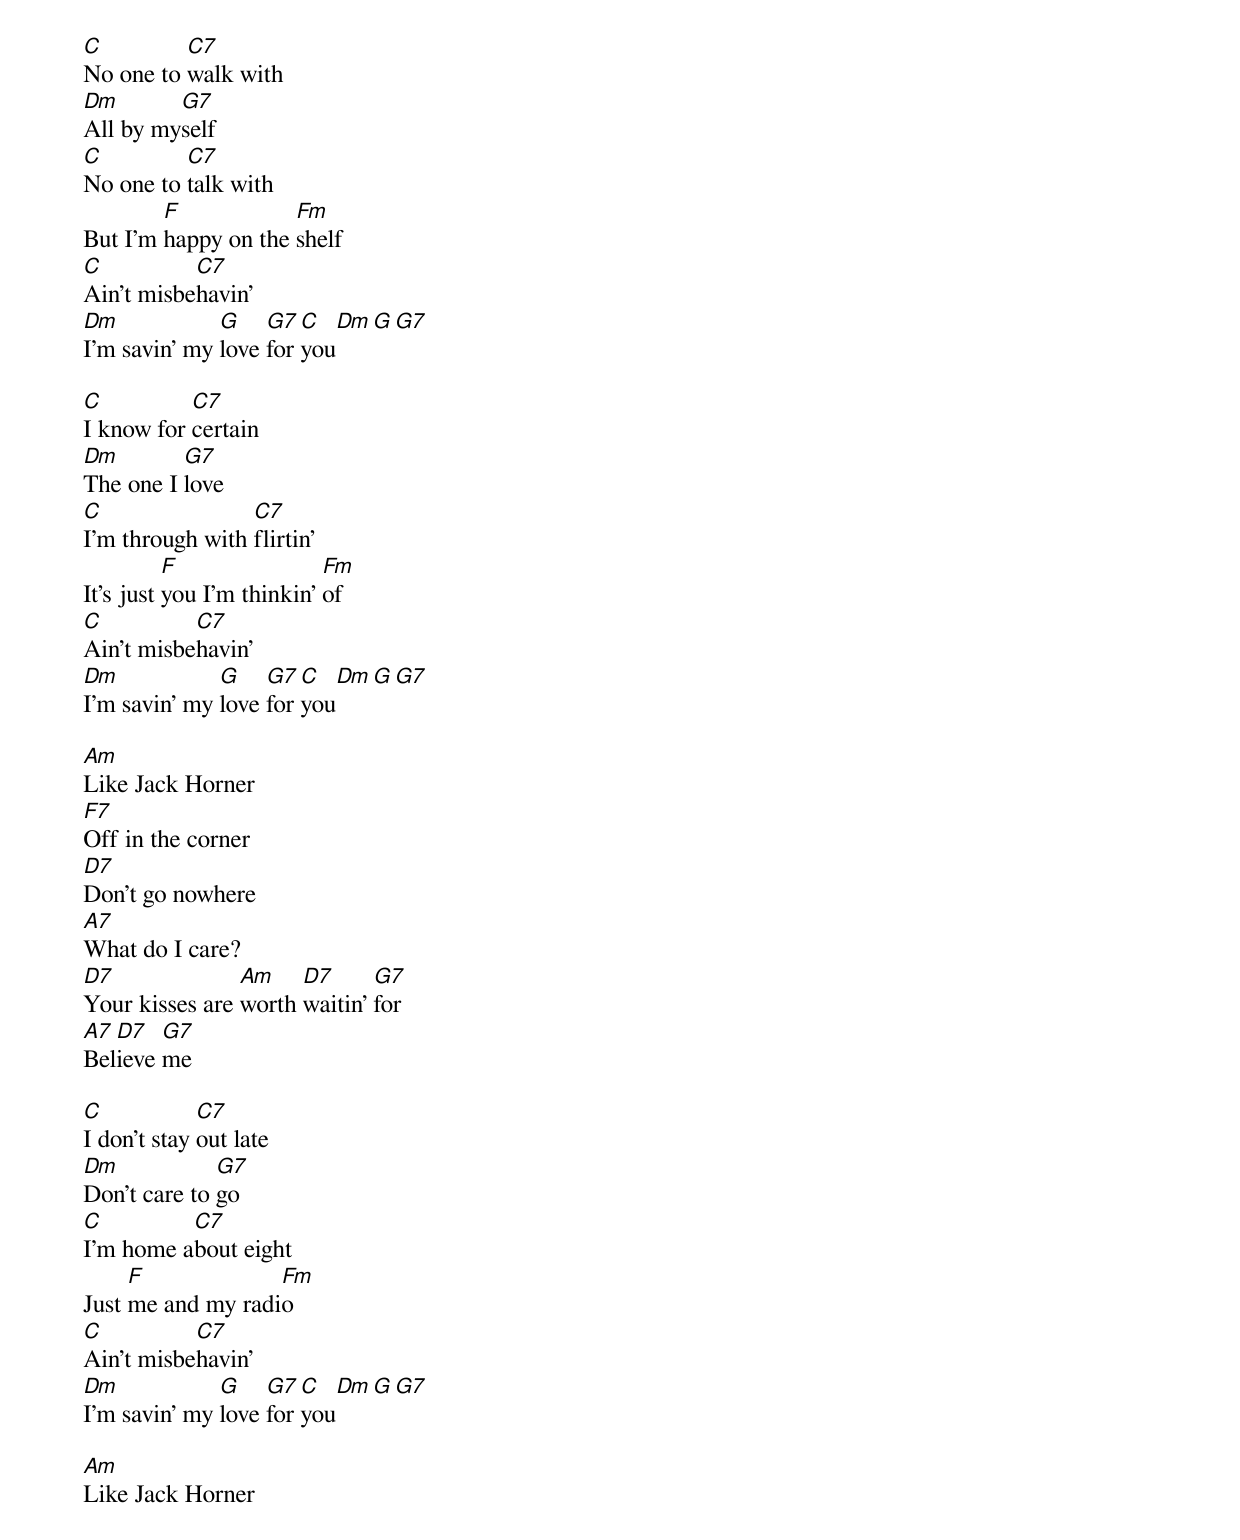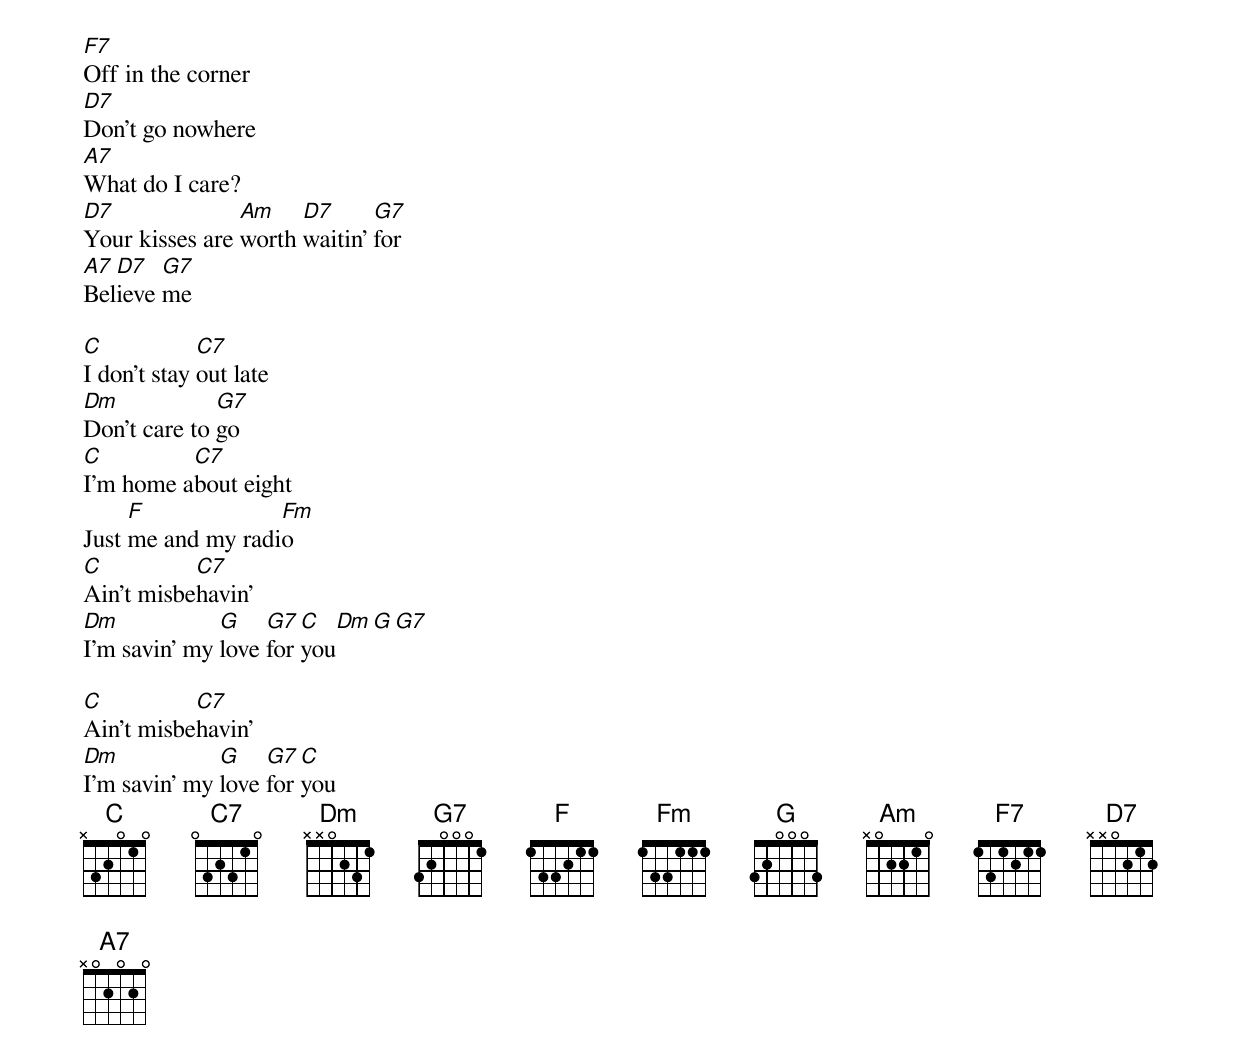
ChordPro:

[C]No one to [C7]walk with
[Dm]All by my[G7]self
[C]No one to [C7]talk with
But I'm [F]happy on the [Fm]shelf
[C]Ain't misbe[C7]havin'
[Dm]I'm savin' my [G]love [G7]for [C]you[Dm][G][G7]

[C]I know for [C7]certain
[Dm]The one I [G7]love
[C]I'm through with [C7]flirtin'
It's just [F]you I'm thinkin' [Fm]of
[C]Ain't misbe[C7]havin'
[Dm]I'm savin' my [G]love [G7]for [C]you[Dm][G][G7]

[Am]Like Jack Horner
[F7]Off in the corner
[D7]Don't go nowhere
[A7]What do I care?
[D7]Your kisses are [Am]worth [D7]waitin' [G7]for
[A7]Bel[D7]ieve [G7]me

[C]I don't stay [C7]out late
[Dm]Don't care to [G7]go
[C]I'm home a[C7]bout eight
Just [F]me and my radi[Fm]o
[C]Ain't misbe[C7]havin'
[Dm]I'm savin' my [G]love [G7]for [C]you[Dm][G][G7]

[Am]Like Jack Horner
[F7]Off in the corner
[D7]Don't go nowhere
[A7]What do I care?
[D7]Your kisses are [Am]worth [D7]waitin' [G7]for
[A7]Bel[D7]ieve [G7]me

[C]I don't stay [C7]out late
[Dm]Don't care to [G7]go
[C]I'm home a[C7]bout eight
Just [F]me and my radi[Fm]o
[C]Ain't misbe[C7]havin'
[Dm]I'm savin' my [G]love [G7]for [C]you[Dm][G][G7]

[C]Ain't misbe[C7]havin'
[Dm]I'm savin' my [G]love [G7]for [C]you
